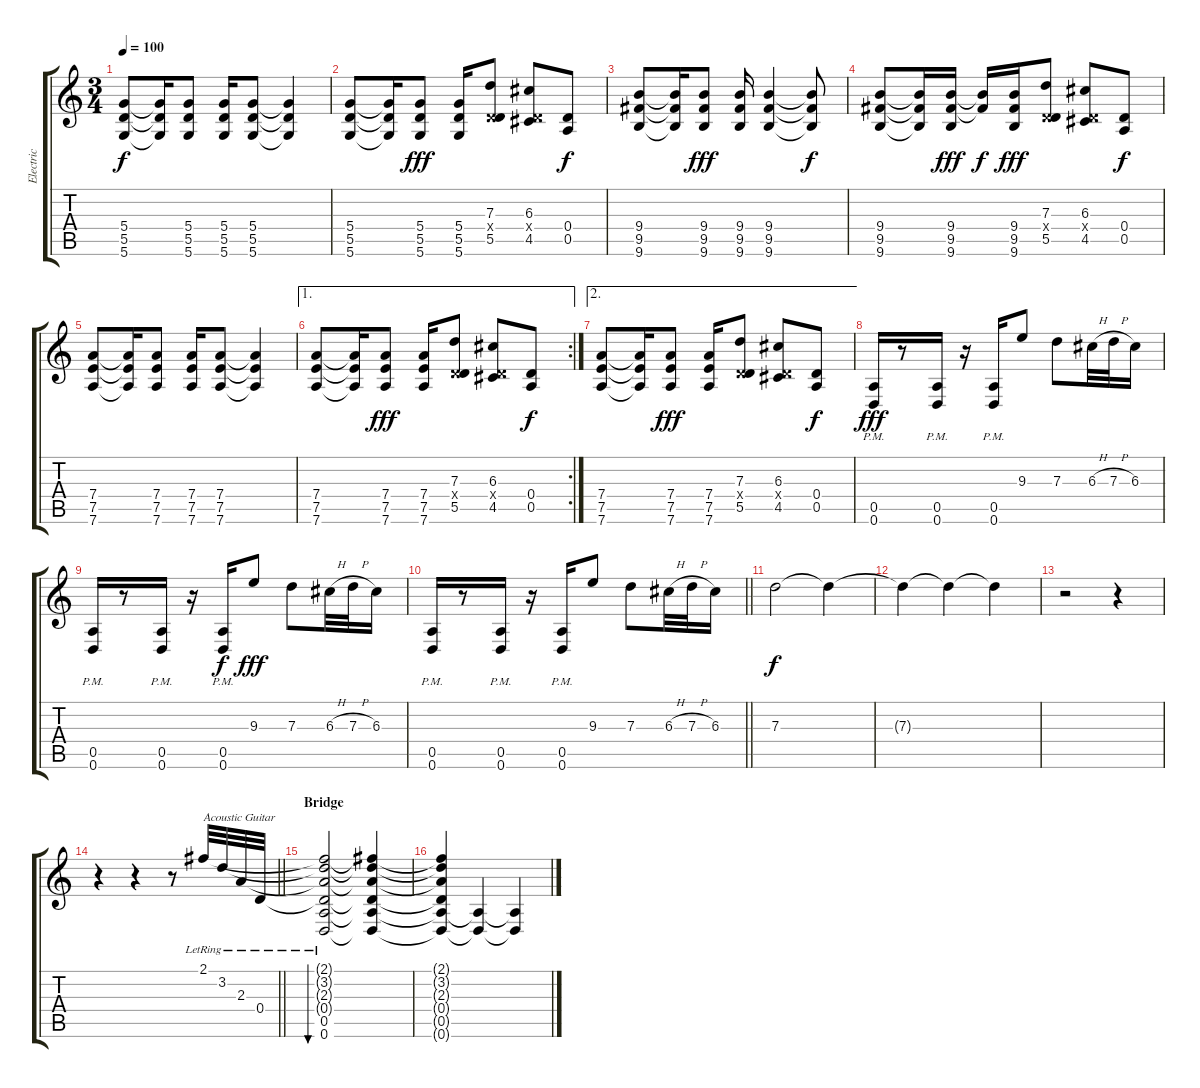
\track ("Electric" "Electric") {instrument distortionguitar}
\staff {score tabs}
\tuning (E4 B3 G3 D3 A2 D2) {hide}
\ts (3 4)
\tempo 100
\clef g2
\ks c
(5.4 5.5 5.6).8{dy f} (5.4{t} 5.5{t} 5.6{t}).16 (5.4 5.5 5.6).8 (5.4 5.5 5.6).16 (5.4 5.5 5.6).8 (5.4{t} 5.5{t} 5.6{t}).4 |
(5.4 5.5 5.6).8 (5.4{t} 5.5{t} 5.6{t}).16 (5.4 5.5 5.6).8{dy fff} (5.4 5.5 5.6).16 (7.3 0.4{x} 5.5).8 (6.3 0.4{x} 4.5).8 (0.4 0.5).8{dy f} |
(9.4 9.5 9.6).8 (9.4{t} 9.5{t} 9.6{t}).16 (9.4 9.5 9.6).8{dy fff} (9.4 9.5 9.6).16 (9.4 9.5 9.6).4 (9.4{t} 9.5{t} 9.6{t}).8{dy f} |
(9.4 9.5 9.6).8 (9.4{t} 9.5{t} 9.6{t}).16 (9.4 9.5 9.6).16{dy fff} (9.4{t} 9.5{t}).16{dy f} (9.4 9.5 9.6).16{dy fff} (7.3 0.4{x} 5.5).8 (6.3 0.4{x} 4.5).8 (0.4 0.5).8{dy f} |
(7.4 7.5 7.6).8 (7.4{t} 7.5{t} 7.6{t}).16 (7.4 7.5 7.6).8 (7.4 7.5 7.6).16 (7.4 7.5 7.6).8 (7.4{t} 7.5{t} 7.6{t}).4 |
\ae 1
\rc 2
(7.4 7.5 7.6).8 (7.4{t} 7.5{t} 7.6{t}).16 (7.4 7.5 7.6).8{dy fff} (7.4 7.5 7.6).16 (7.3 0.4{x} 5.5).8 (6.3 0.4{x} 4.5).8 (0.4 0.5).8{dy f} |
\ae 2
(7.4 7.5 7.6).8 (7.4{t} 7.5{t} 7.6{t}).16 (7.4 7.5 7.6).8{dy fff} (7.4 7.5 7.6).16 (7.3 0.4{x} 5.5).8 (6.3 0.4{x} 4.5).8 (0.4 0.5).8{dy f} |
(0.5{pm} 0.6{pm}).16{dy fff} r.8 (0.5{pm} 0.6{pm}).16 r.16 (0.5{pm} 0.6{pm}).16 9.3.8 7.3.8 6.3{h}.32 7.3{h}.32 6.3.16 |
(0.5{pm} 0.6{pm}).16 r.8 (0.5{pm} 0.6{pm}).16 r.16 (0.5{pm} 0.6{pm}).16{dy f} 9.3.8{dy fff} 7.3.8 6.3{h}.32 7.3{h}.32 6.3.16 |
\barLineRight lightlight
(0.5{pm} 0.6{pm}).16 r.8 (0.5{pm} 0.6{pm}).16 r.16 (0.5{pm} 0.6{pm}).16 9.3.8 7.3.8 6.3{h}.32 7.3{h}.32 6.3.16 |
7.3.2{dy f volume 13 balance 11} 7.3{t}.4 |
7.3{t}.4{volume 3} 7.3{t}.4 7.3{t}.4 |
r.2 r.4 |
\barLineRight lightlight
r.4 r.4 r.8 2.1{lr}.32{txt "Acoustic Guitar" volume 11 balance 6 instrument acousticguitarsteel} 3.2{lr}.32 2.3{lr}.32 0.4{lr}.32 |
\section ("" "Bridge")
(2.1{t} 3.2{t} 2.3{t} 0.4{t} 0.5{lr} 0.6{lr}).2{bu 240} (2.1{t} 3.2{t} 2.3{t} 0.4{t} 0.5{t} 0.6{t}).4 |
(2.1{t} 3.2{t} 2.3{t} 0.4{t} 0.5{t} 0.6{t}).4 (0.5{t} 0.6{t}).4 (0.5{t} 0.6{t}).4
